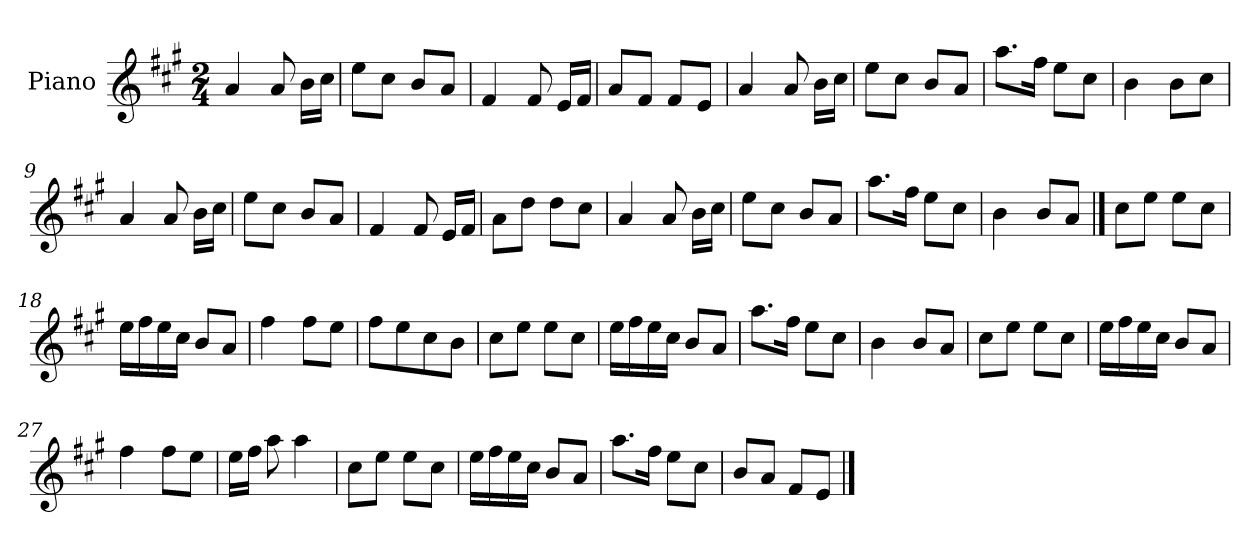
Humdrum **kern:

**kern
*part1
*staff1
*I"Piano
*I'Pno
*clefG2
*k[f#c#g#]
*A:
*M2/4
=1
4a/
8a/
16b\LL
16cc#\JJ
=2
8ee\L
8cc#\J
8b/L
8a/J
=3
4f#/
8f#/
16e/LL
16f#/JJ
=4
8a/L
8f#/J
8f#/L
8e/J
=5
4a/
8a/
16b\LL
16cc#\JJ
=6
8ee\L
8cc#\J
8b/L
8a/J
=7
8.aa\L
16ff#\Jk
8ee\L
8cc#\J
=8
4b\
8b\L
8cc#\J
=9
4a/
8a/
16b\LL
16cc#\JJ
=10
8ee\L
8cc#\J
8b/L
8a/J
=11
4f#/
8f#/
16e/LL
16f#/JJ
=12
8a\L
8dd\J
8dd\L
8cc#\J
=13
4a/
8a/
16b\LL
16cc#\JJ
=14
8ee\L
8cc#\J
8b/L
8a/J
=15
8.aa\L
16ff#\Jk
8ee\L
8cc#\J
=16
4b\
8b/L
8a/J
==17
8cc#\L
8ee\J
8ee\L
8cc#\J
=18
16ee\LL
16ff#\
16ee\
16cc#\JJ
8b/L
8a/J
=19
4ff#\
8ff#\L
8ee\J
=20
8ff#\L
8ee\
8cc#\
8b\J
=21
8cc#\L
8ee\J
8ee\L
8cc#\J
=22
16ee\LL
16ff#\
16ee\
16cc#\JJ
8b/L
8a/J
=23
8.aa\L
16ff#\Jk
8ee\L
8cc#\J
=24
4b\
8b/L
8a/J
=25
8cc#\L
8ee\J
8ee\L
8cc#\J
=26
16ee\LL
16ff#\
16ee\
16cc#\JJ
8b/L
8a/J
=27
4ff#\
8ff#\L
8ee\J
=28
16ee\LL
16ff#\JJ
8aa\
4aa\
=29
8cc#\L
8ee\J
8ee\L
8cc#\J
=30
16ee\LL
16ff#\
16ee\
16cc#\JJ
8b/L
8a/J
=31
8.aa\L
16ff#\Jk
8ee\L
8cc#\J
=32
8b/L
8a/J
8f#/L
8e/J
==
*-
